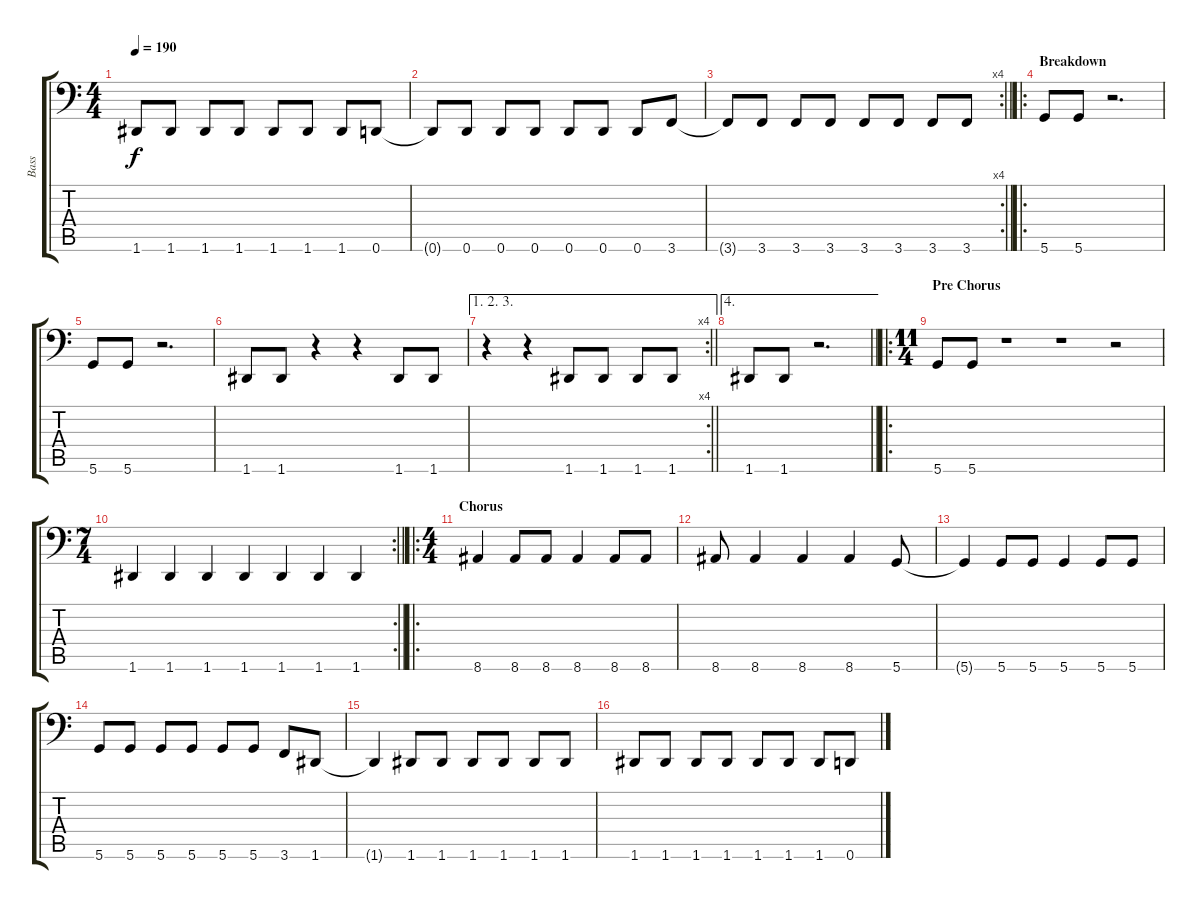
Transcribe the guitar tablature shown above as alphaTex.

\track ("Bass" "Bass") {instrument electricbasspick}
\staff {score tabs}
\tuning (E3 B2 G2 D2 A1 D1) {hide}
\ts (4 4)
\tempo 190
\clef f4
\ks c
1.6.8{dy f} 1.6.8 1.6.8 1.6.8 1.6.8 1.6.8 1.6.8 0.6.8 |
0.6{t}.8 0.6.8 0.6.8 0.6.8 0.6.8 0.6.8 0.6.8 3.6.8 |
\rc 4
\barLineRight lightlight
3.6{t}.8 3.6.8 3.6.8 3.6.8 3.6.8 3.6.8 3.6.8 3.6.8 |
\ro
\section ("" "Breakdown")
5.6.8 5.6.8 r.2{d} |
5.6.8 5.6.8 r.2{d} |
1.6.8 1.6.8 r.4 r.4 1.6.8 1.6.8 |
\ae (1 2 3)
\rc 4
\barLineRight lightlight
r.4 r.4 1.6.8 1.6.8 1.6.8 1.6.8 |
\ae 4
\barLineRight lightlight
1.6.8 1.6.8 r.2{d} |
\ro
\ts (11 4)
\section ("" "Pre Chorus")
5.6.8 5.6.8 r.1 r.1 r.2 |
\rc 2
\ts (7 4)
\barLineRight lightlight
1.6.4 1.6.4 1.6.4 1.6.4 1.6.4 1.6.4 1.6.4 |
\ro
\ts (4 4)
\section ("" "Chorus")
8.6.4 8.6.8 8.6.8 8.6.4 8.6.8 8.6.8 |
8.6.8 8.6.4 8.6.4 8.6.4 5.6.8 |
5.6{t}.4 5.6.8 5.6.8 5.6.4 5.6.8 5.6.8 |
5.6.8 5.6.8 5.6.8 5.6.8 5.6.8 5.6.8 3.6.8 1.6.8 |
1.6{t}.4 1.6.8 1.6.8 1.6.8 1.6.8 1.6.8 1.6.8 |
1.6.8 1.6.8 1.6.8 1.6.8 1.6.8 1.6.8 1.6.8 0.6.8
